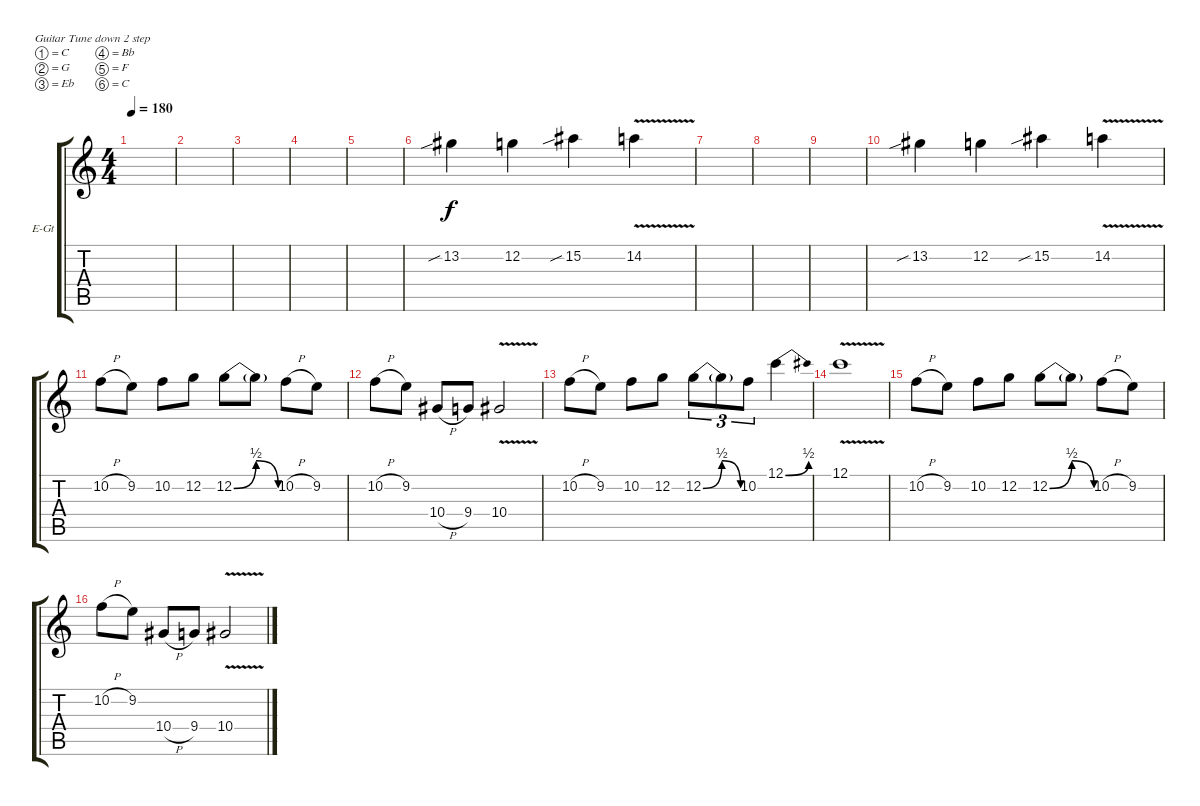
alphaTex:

\bracketExtendMode groupsimilarinstruments
\firstSystemTrackNameOrientation horizontal
\otherSystemsTrackNameOrientation horizontal
\track ("Gtr2" "E-Gt") {instrument distortionguitar}
\staff {score tabs}
\tuning (C4 G3 Eb3 Bb2 F2 C2)
\ts (4 4)
\tempo 180
\clef g2
\ks c
|
|
|
|
|
13.2{sib}.4{dy f} 12.2.4 15.2{sib}.4 14.2{v}.4 |
|
|
|
13.2{sib}.4 12.2.4 15.2{sib}.4 14.2{v}.4 |
10.2{h}.8 9.2.8 10.2.8 12.2.8 12.2{be (bendrelease 0 0 9 2 19.2 2 30 0)}.8 12.2{t}.8 10.2{h}.8 9.2.8 |
10.2{h}.8 9.2.8 10.4{h}.8 9.4.8 10.4{v}.2 |
10.2{h}.8 9.2.8 10.2.8 12.2.8 12.2{be (bendrelease 0 0 9 2 19.2 2 30 0)}.8{tu (3 2)} 12.2{t}.8{tu (3 2)} 10.2.8{tu (3 2)} 12.1{be (bend 0 0 13.799999999999999 2)}.4 |
12.1{v}.1 |
10.2{h}.8 9.2.8 10.2.8 12.2.8 12.2{be (bendrelease 0 0 9 2 19.2 2 30 0)}.8 12.2{t}.8 10.2{h}.8 9.2.8 |
10.2{h}.8 9.2.8 10.4{h}.8 9.4.8 10.4{v}.2
